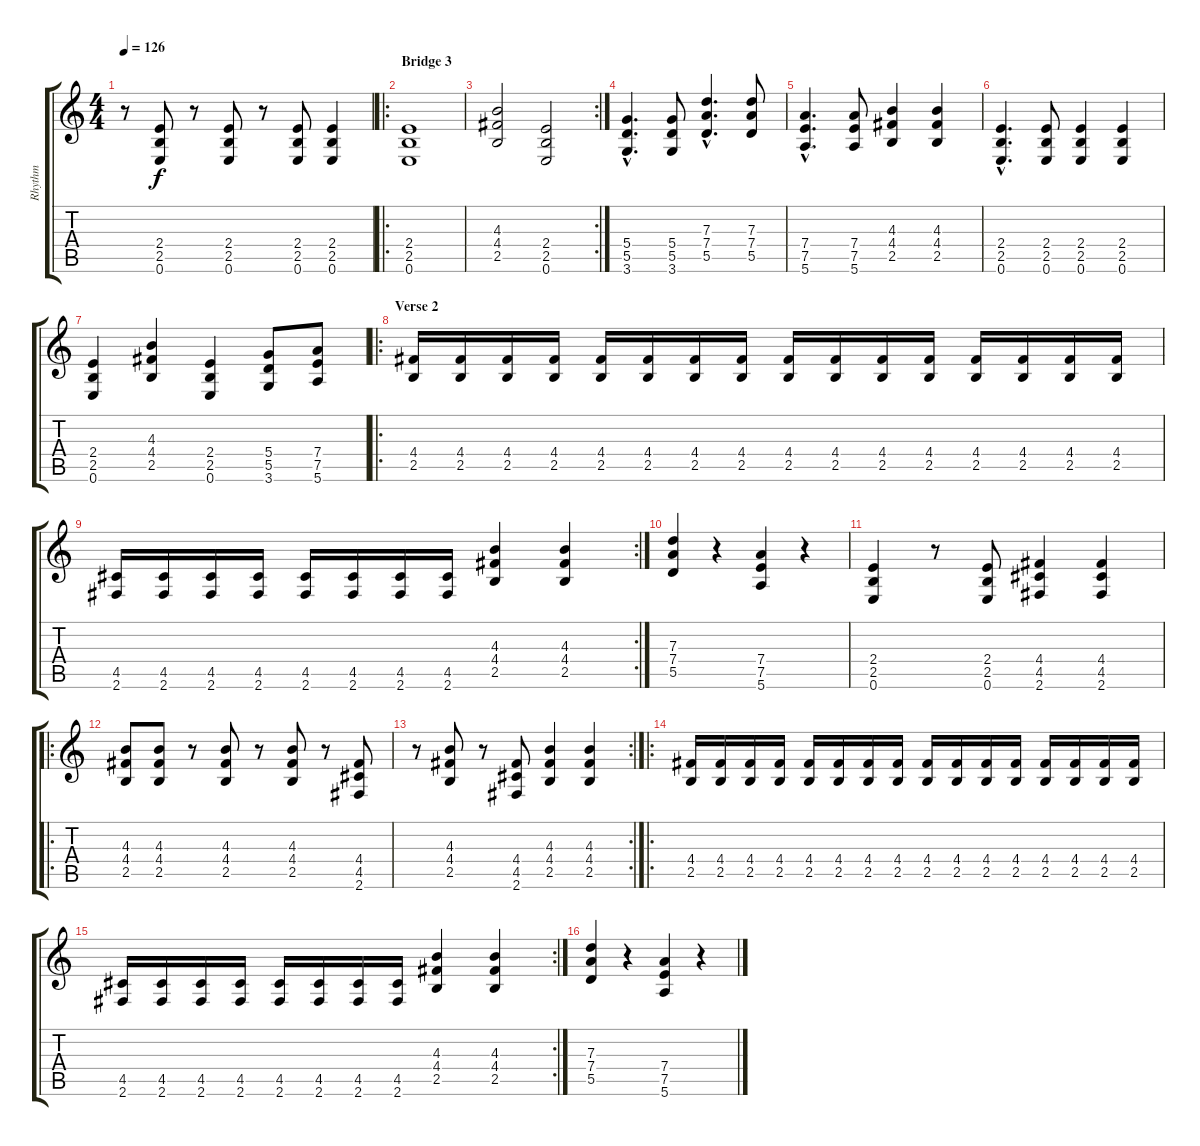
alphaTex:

\track ("Rhythm" "Rhythm") {instrument distortionguitar}
\staff {score tabs}
\tuning (E4 B3 G3 D3 A2 E2) {hide}
\ts (4 4)
\tempo 126
\clef g2
\ks c
r.8{dy f} (2.4 2.5 0.6).8 r.8 (2.4 2.5 0.6).8 r.8 (2.4 2.5 0.6).8 (2.4 2.5 0.6).4 |
\ro
\section ("" "Bridge 3")
(2.4 2.5 0.6).1 |
\rc 2
(4.3 4.4 2.5).2 (2.4 2.5 0.6).2 |
(5.4{hac} 5.5{hac} 3.6{hac}).4{d} (5.4 5.5 3.6).8 (7.3{hac} 7.4{hac} 5.5{hac}).4{d} (7.3 7.4 5.5).8 |
(7.4{hac} 7.5{hac} 5.6{hac}).4{d} (7.4 7.5 5.6).8 (4.3 4.4 2.5).4 (4.3 4.4 2.5).4 |
(2.4{hac} 2.5{hac} 0.6{hac}).4{d} (2.4 2.5 0.6).8 (2.4 2.5 0.6).4 (2.4 2.5 0.6).4 |
(2.4 2.5 0.6).4 (4.3 4.4 2.5).4 (2.4 2.5 0.6).4 (5.4 5.5 3.6).8 (7.4 7.5 5.6).8 |
\ro
\section ("" "Verse 2")
(4.4 2.5).16 (4.4 2.5).16 (4.4 2.5).16 (4.4 2.5).16 (4.4 2.5).16 (4.4 2.5).16 (4.4 2.5).16 (4.4 2.5).16 (4.4 2.5).16 (4.4 2.5).16 (4.4 2.5).16 (4.4 2.5).16 (4.4 2.5).16 (4.4 2.5).16 (4.4 2.5).16 (4.4 2.5).16 |
\rc 2
(4.5 2.6).16 (4.5 2.6).16 (4.5 2.6).16 (4.5 2.6).16 (4.5 2.6).16 (4.5 2.6).16 (4.5 2.6).16 (4.5 2.6).16 (4.3 4.4 2.5).4 (4.3 4.4 2.5).4 |
(7.3 7.4 5.5).4 r.4 (7.4 7.5 5.6).4 r.4 |
(2.4 2.5 0.6).4 r.8 (2.4 2.5 0.6).8 (4.4 4.5 2.6).4 (4.4 4.5 2.6).4 |
\ro
(4.3 4.4 2.5).8 (4.3 4.4 2.5).8 r.8 (4.3 4.4 2.5).8 r.8 (4.3 4.4 2.5).8 r.8 (4.4 4.5 2.6).8 |
\rc 2
r.8 (4.3 4.4 2.5).8 r.8 (4.4 4.5 2.6).8 (4.3 4.4 2.5).4 (4.3 4.4 2.5).4 |
\ro
(4.4 2.5).16 (4.4 2.5).16 (4.4 2.5).16 (4.4 2.5).16 (4.4 2.5).16 (4.4 2.5).16 (4.4 2.5).16 (4.4 2.5).16 (4.4 2.5).16 (4.4 2.5).16 (4.4 2.5).16 (4.4 2.5).16 (4.4 2.5).16 (4.4 2.5).16 (4.4 2.5).16 (4.4 2.5).16 |
\rc 2
(4.5 2.6).16 (4.5 2.6).16 (4.5 2.6).16 (4.5 2.6).16 (4.5 2.6).16 (4.5 2.6).16 (4.5 2.6).16 (4.5 2.6).16 (4.3 4.4 2.5).4 (4.3 4.4 2.5).4 |
(7.3 7.4 5.5).4 r.4 (7.4 7.5 5.6).4 r.4
